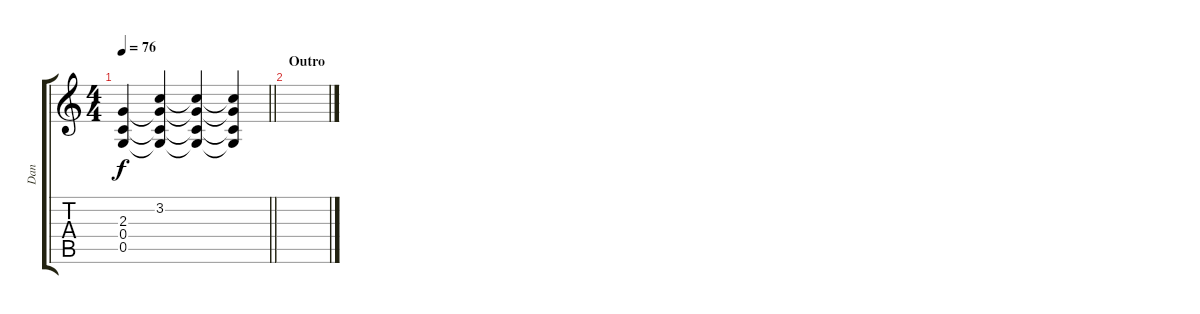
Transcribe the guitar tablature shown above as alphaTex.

\track ("Dan" "Dan") {instrument acousticguitarsteel}
\staff {score tabs}
\tuning (D4 A3 F3 C3 G2 D2) {hide}
\ts (4 4)
\tempo 76
\clef g2
\barLineRight lightlight
\ks c
(2.3{t} 0.4{t} 0.5{t}).4{dy f} (3.2{t} 2.3{t} 0.4{t} 0.5{t}).4 (3.2{t} 2.3{t} 0.4{t} 0.5{t}).4 (3.2{t} 2.3{t} 0.4{t} 0.5{t}).4 |
\section ("" "Outro")
